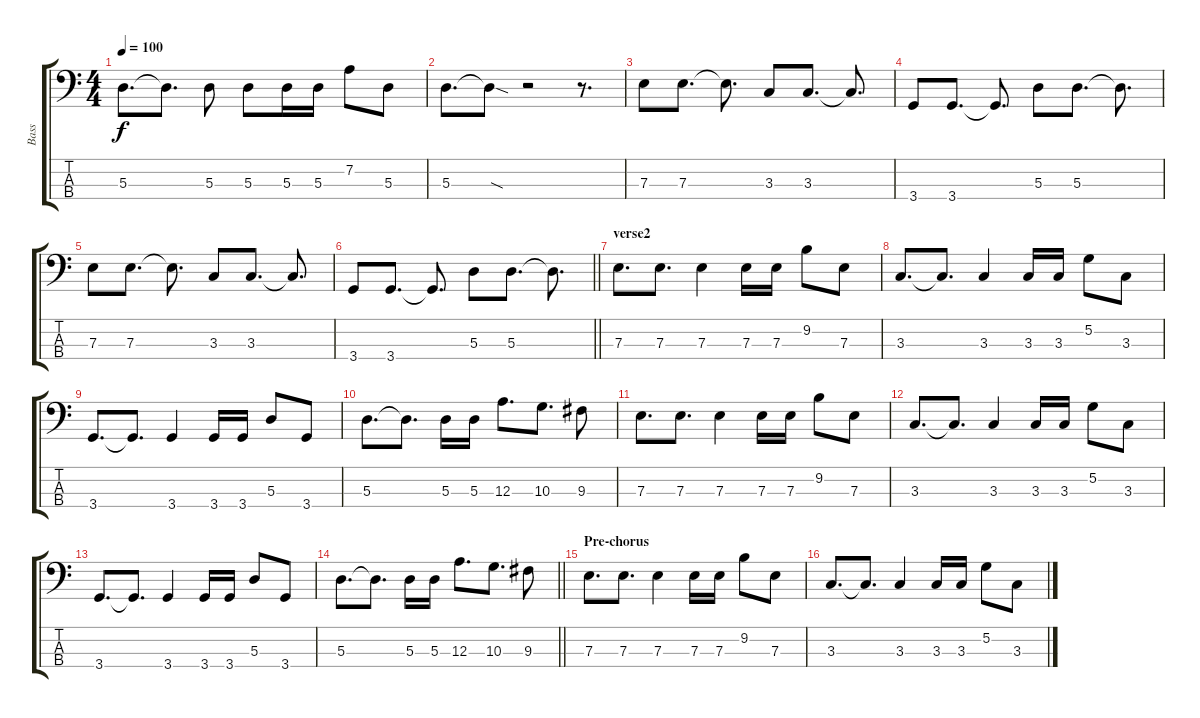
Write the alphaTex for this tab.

\track ("Bass" "Bass") {instrument electricbassfinger}
\staff {score tabs}
\tuning (G2 D2 A1 E1) {hide}
\ts (4 4)
\tempo 100
\clef f4
\ks c
5.3.8{d dy f} 5.3{t}.8{d} 5.3.8 5.3.8 5.3.16 5.3.16 7.2.8 5.3.8 |
5.3.8{d} 5.3{sod t}.8 r.2 r.8{d} |
7.3.8 7.3.8{d} 7.3{t}.8{d} 3.3.8 3.3.8{d} 3.3{t}.8{d} |
3.4.8 3.4.8{d} 3.4{t}.8{d} 5.3.8 5.3.8{d} 5.3{t}.8{d} |
7.3.8 7.3.8{d} 7.3{t}.8{d} 3.3.8 3.3.8{d} 3.3{t}.8{d} |
\barLineRight lightlight
3.4.8 3.4.8{d} 3.4{t}.8{d} 5.3.8 5.3.8{d} 5.3{t}.8{d} |
\section ("" "verse2")
7.3.8{d} 7.3.8{d} 7.3.4 7.3.16 7.3.16 9.2.8 7.3.8 |
3.3.8{d} 3.3{t}.8{d} 3.3.4 3.3.16 3.3.16 5.2.8 3.3.8 |
3.4.8{d} 3.4{t}.8{d} 3.4.4 3.4.16 3.4.16 5.3.8 3.4.8 |
5.3.8{d} 5.3{t}.8{d} 5.3.16 5.3.16 12.3.8{d} 10.3.8{d} 9.3.8 |
7.3.8{d} 7.3.8{d} 7.3.4 7.3.16 7.3.16 9.2.8 7.3.8 |
3.3.8{d} 3.3{t}.8{d} 3.3.4 3.3.16 3.3.16 5.2.8 3.3.8 |
3.4.8{d} 3.4{t}.8{d} 3.4.4 3.4.16 3.4.16 5.3.8 3.4.8 |
\barLineRight lightlight
5.3.8{d} 5.3{t}.8{d} 5.3.16 5.3.16 12.3.8{d} 10.3.8{d} 9.3.8 |
\section ("" "Pre-chorus")
7.3.8{d} 7.3.8{d} 7.3.4 7.3.16 7.3.16 9.2.8 7.3.8 |
3.3.8{d} 3.3{t}.8{d} 3.3.4 3.3.16 3.3.16 5.2.8 3.3.8
